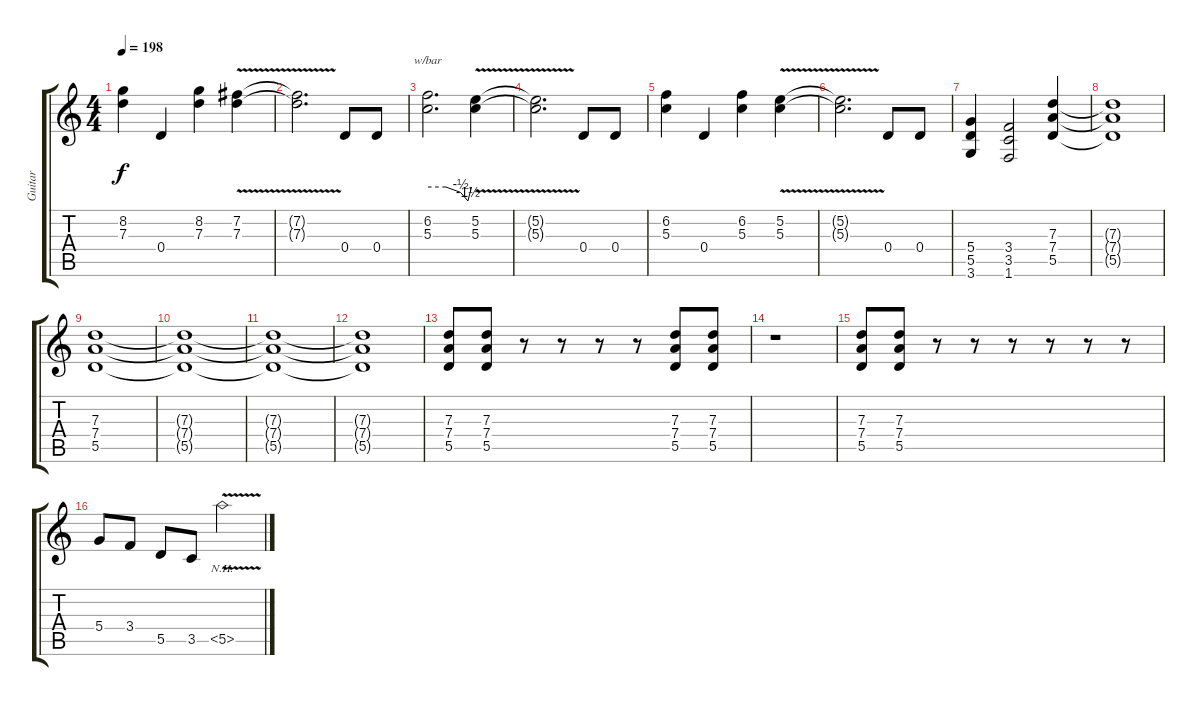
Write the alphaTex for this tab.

\track ("Guitar" "Guitar") {instrument distortionguitar}
\staff {score tabs}
\tuning (E4 B3 G3 D3 A2 E2) {hide}
\ts (4 4)
\tempo 198
\clef g2
\ks c
(8.2 7.3).4{dy f} 0.4.4 (8.2 7.3).4 (7.2{v} 7.3{v}).4 |
(7.2{v t} 7.3{v t}).2{d} 0.4.8 0.4.8 |
(6.2 5.3).2{d tbe (custom default 0 0 25 0 45 -2 55 -6 60 0)} (5.2{v} 5.3{v}).4 |
(5.2{v t} 5.3{v t}).2{d} 0.4.8 0.4.8 |
(6.2 5.3).4 0.4.4 (6.2 5.3).4 (5.2{v} 5.3{v}).4 |
(5.2{v t} 5.3{v t}).2{d} 0.4.8 0.4.8 |
(5.4 5.5 3.6).4 (3.4 3.5 1.6).2 (7.3 7.4 5.5).4 |
(7.3{t} 7.4{t} 5.5{t}).1 |
(7.3 7.4 5.5).1 |
(7.3{t} 7.4{t} 5.5{t}).1 |
(7.3{t} 7.4{t} 5.5{t}).1 |
(7.3{t} 7.4{t} 5.5{t}).1 |
(7.3 7.4 5.5).8 (7.3 7.4 5.5).8 r.8 r.8 r.8 r.8 (7.3 7.4 5.5).8 (7.3 7.4 5.5).8 |
r.1 |
(7.3 7.4 5.5).8 (7.3 7.4 5.5).8 r.8 r.8 r.8 r.8 r.8 r.8 |
5.4.8 3.4.8 5.5.8 3.5.8 5.5{nh v}.2
